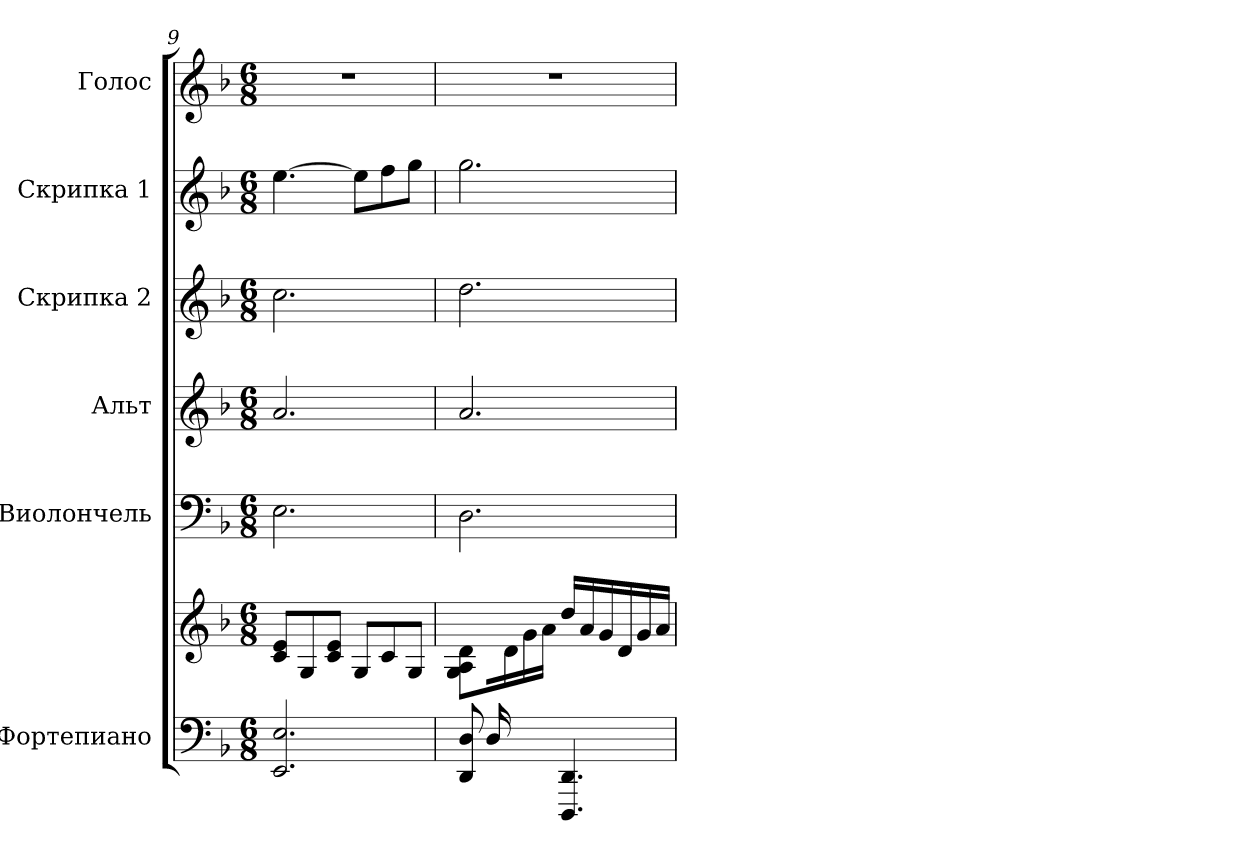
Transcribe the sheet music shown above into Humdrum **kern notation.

**kern	**kern	**kern	**kern	**kern	**kern	**kern
*part6	*part6	*part5	*part4	*part3	*part2	*part1
*staff7	*staff6	*staff5	*staff4	*staff3	*staff2	*staff1
*I"Фортепиано	*	*I"Виолончель	*I"Альт	*I"Скрипка 2	*I"Скрипка 1	*I"Голос
*clefF4	*clefG2	*clefF4	*clefG2	*clefG2	*clefG2	*clefG2
*k[b-]	*k[b-]	*k[b-]	*k[b-]	*k[b-]	*k[b-]	*k[b-]
*F:	*F:	*F:	*F:	*F:	*F:	*F:
*M6/8	*M6/8	*M6/8	*M6/8	*M6/8	*M6/8	*M6/8
=9	=9	=9	=9	=9	=9	=9
!	!	!	!	!	!	!LO:N:vis=1
2.EEi/ 2.Ei	8ci/ 8eiL	2.Ei\	2.ai/	2.cci\	[>4.eei\	2.r
.	8Gi/	.	.	.	.	.
.	8ci/ 8eiJ	.	.	.	.	.
.	8Gi/L	.	.	.	8eei\L]	.
.	8ci/	.	.	.	8ffi\	.
.	8Gi/J	.	.	.	8ggi\J	.
=10	=10	=10	=10	=10	=10	=10
*^	*	*	*	*	*	*
!	!	!	!	!	!	!	!LO:N:vis=1
8ryy	8DDi/ 8Di	8Gi/ 8Ai 8di	2.Di\	2.ai/	2.ddi\	2.ggi\	2.r
(16Di/LL	4ryy	16ryy	.	.	.	.	.
2ryy	.	16di\	.	.	.	.	.
.	.	16gi\	.	.	.	.	.
.	.	16ai\JJ	.	.	.	.	.
.	4.DDDi/ 4.DDi	16ddi/LL	.	.	.	.	.
.	.	16ai/	.	.	.	.	.
.	.	16gi/	.	.	.	.	.
.	.	16di/	.	.	.	.	.
.	.	16gi/	.	.	.	.	.
16ryy	.	16ai/JJ)	.	.	.	.	.
*v	*v	*	*	*	*	*	*
=	=	=	=	=	=	=
*-	*-	*-	*-	*-	*-	*-
